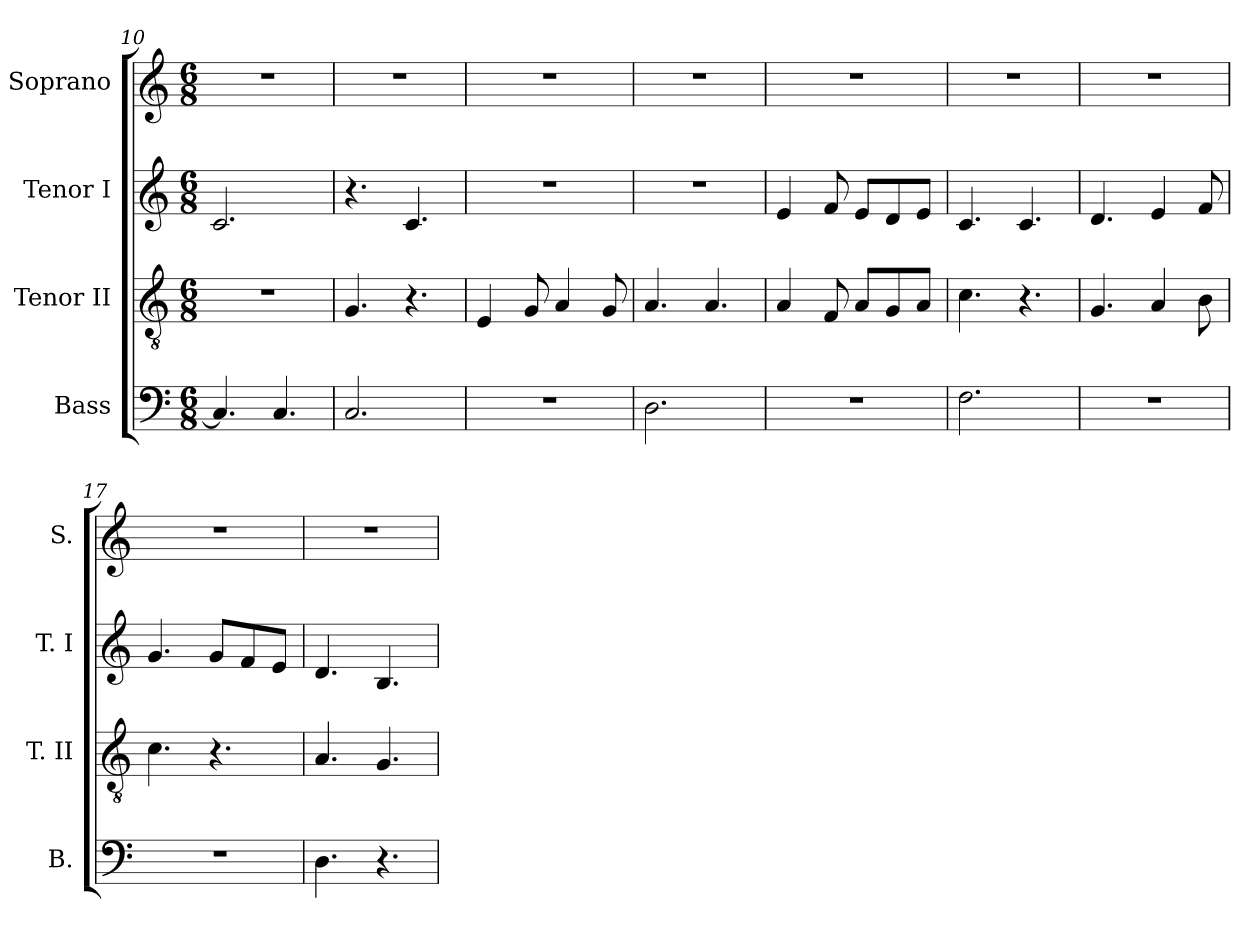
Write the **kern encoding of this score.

**kern	**kern	**kern	**kern
*part4	*part3	*part2	*part1
*staff4	*staff3	*staff2	*staff1
*I"Bass	*I"Tenor II	*I"Tenor I	*I"Soprano
*I'B.	*I'T. II	*I'T. I	*I'S.
*clefF4	*clefGv2	*clefG2	*clefG2
*k[]	*k[]	*k[]	*k[]
*C:	*C:	*C:	*C:
*M6/8	*M6/8	*M6/8	*M6/8
=10	=10	=10	=10
4.C/]	2.r	2.c/	2.r
4.C/	.	.	.
=11	=11	=11	=11
2.C/	4.G/	4.r	2.r
.	4.r	4.c/	.
=12	=12	=12	=12
2.r	4E/	2.r	2.r
.	8G/	.	.
.	4A/	.	.
.	8G/	.	.
=13	=13	=13	=13
2.D\	4.A/	2.r	2.r
.	4.A/	.	.
=14	=14	=14	=14
2.r	4A/	4e/	2.r
.	8F/	8f/	.
.	8A/L	8e/L	.
.	8G/	8d/	.
.	8A/J	8e/J	.
=15	=15	=15	=15
2.F\	4.c\	4.c/	2.r
.	4.r	4.c/	.
=16	=16	=16	=16
2.r	4.G/	4.d/	2.r
.	4A/	4e/	.
.	8B\	8f/	.
!!LO:LB:g=z
=17	=17	=17	=17
2.r	4.c\	4.g/	2.r
.	4.r	8g/L	.
.	.	8f/	.
.	.	8e/J	.
=18	=18	=18	=18
4.D\	4.A/	4.d/	2.r
4.r	4.G/	4.B/	.
=	=	=	=
*-	*-	*-	*-
